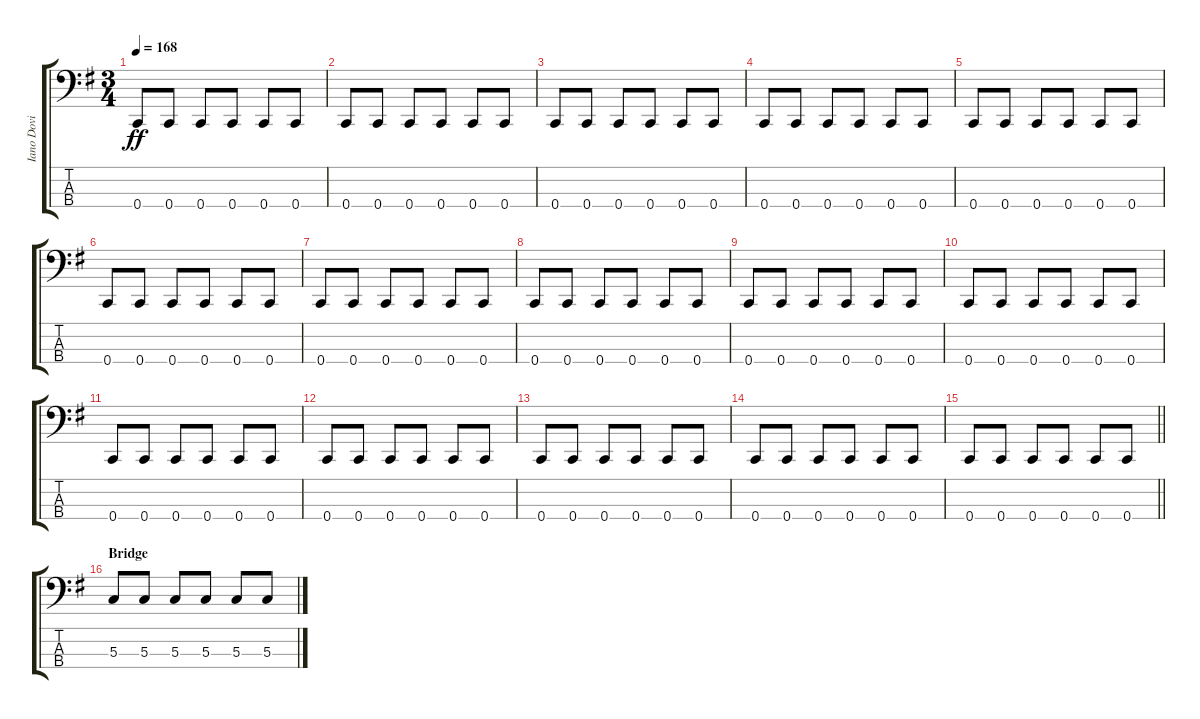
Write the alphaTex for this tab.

\track ("Iano Dovi - Bass" "Iano Dovi ") {instrument electricbasspick}
\staff {score tabs}
\tuning (F2 C2 G1 C1) {hide}
\ts (3 4)
\tempo 168
\clef f4
\ks eminor
0.4.8{dy ff} 0.4.8 0.4.8 0.4.8 0.4.8 0.4.8 |
0.4.8 0.4.8 0.4.8 0.4.8 0.4.8 0.4.8 |
0.4.8 0.4.8 0.4.8 0.4.8 0.4.8 0.4.8 |
0.4.8 0.4.8 0.4.8 0.4.8 0.4.8 0.4.8 |
0.4.8 0.4.8 0.4.8 0.4.8 0.4.8 0.4.8 |
0.4.8 0.4.8 0.4.8 0.4.8 0.4.8 0.4.8 |
0.4.8 0.4.8 0.4.8 0.4.8 0.4.8 0.4.8 |
0.4.8 0.4.8 0.4.8 0.4.8 0.4.8 0.4.8 |
0.4.8 0.4.8 0.4.8 0.4.8 0.4.8 0.4.8 |
0.4.8 0.4.8 0.4.8 0.4.8 0.4.8 0.4.8 |
0.4.8 0.4.8 0.4.8 0.4.8 0.4.8 0.4.8 |
0.4.8 0.4.8 0.4.8 0.4.8 0.4.8 0.4.8 |
0.4.8 0.4.8 0.4.8 0.4.8 0.4.8 0.4.8 |
0.4.8 0.4.8 0.4.8 0.4.8 0.4.8 0.4.8 |
\barLineRight lightlight
0.4.8 0.4.8 0.4.8 0.4.8 0.4.8 0.4.8 |
\section ("" "Bridge")
5.3.8 5.3.8 5.3.8 5.3.8 5.3.8 5.3.8
